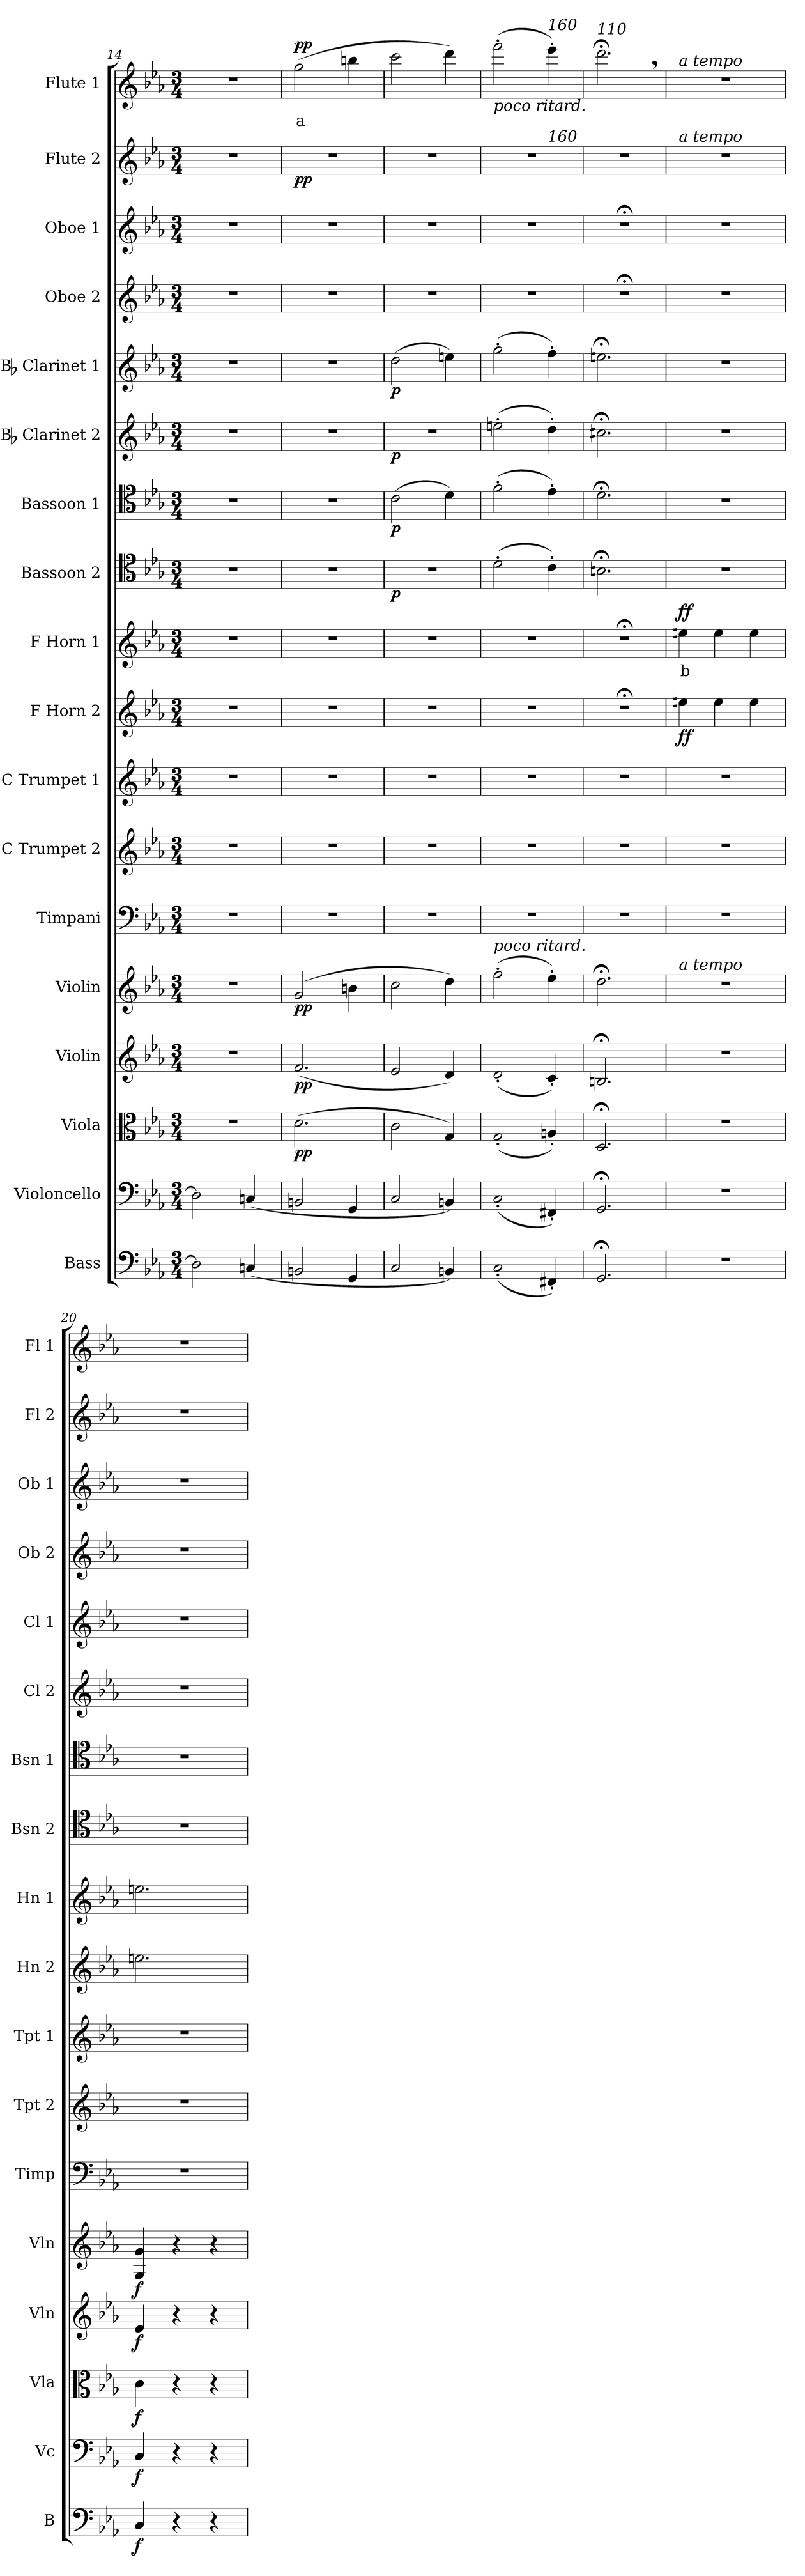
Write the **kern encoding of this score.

**kern	**dynam	**kern	**dynam	**kern	**dynam	**kern	**dynam	**kern	**dynam	**kern	**kern	**kern	**kern	**dynam	**kern	**text	**dynam	**kern	**dynam	**kern	**dynam	**kern	**dynam	**kern	**dynam	**kern	**kern	**kern	**dynam	**kern	**text	**dynam
*part18	*part18	*part17	*part17	*part16	*part16	*part15	*part15	*part14	*part14	*part13	*part12	*part11	*part10	*part10	*part9	*part9	*part9	*part8	*part8	*part7	*part7	*part6	*part6	*part5	*part5	*part4	*part3	*part2	*part2	*part1	*part1	*part1
*staff18	*staff18	*staff17	*staff17	*staff16	*staff16	*staff15	*staff15	*staff14	*staff14	*staff13	*staff12	*staff11	*staff10	*staff10	*staff9	*staff9	*staff9	*staff8	*staff8	*staff7	*staff7	*staff6	*staff6	*staff5	*staff5	*staff4	*staff3	*staff2	*staff2	*staff1	*staff1	*staff1
*I"Bass	*	*I"Violoncello	*	*I"Viola	*	*I"Violin	*	*I"Violin	*	*I"Timpani	*I"C Trumpet 2	*I"C Trumpet 1	*I"F Horn 2	*	*I"F Horn 1	*	*	*I"Bassoon 2	*	*I"Bassoon 1	*	*I"Bb Clarinet 2	*	*I"Bb Clarinet 1	*	*I"Oboe 2	*I"Oboe 1	*I"Flute 2	*	*I"Flute 1	*	*
*I'B	*	*I'Vc	*	*I'Vla	*	*I'Vln	*	*I'Vln	*	*I'Timp	*I'Tpt 2	*I'Tpt 1	*I'Hn 2	*	*I'Hn 1	*	*	*I'Bsn 2	*	*I'Bsn 1	*	*I'Cl 2	*	*I'Cl 1	*	*I'Ob 2	*I'Ob 1	*I'Fl 2	*	*I'Fl 1	*	*
*clefF4	*	*clefF4	*	*clefC3	*	*clefG2	*	*clefG2	*	*clefF4	*clefG2	*clefG2	*clefG2	*	*clefG2	*	*	*clefC4	*	*clefC4	*	*clefG2	*	*clefG2	*	*clefG2	*clefG2	*clefG2	*	*clefG2	*	*
*ITrd7c12	*	*	*	*	*	*	*	*	*	*	*	*	*ITrd4c7	*	*ITrd4c7	*	*	*	*	*	*	*ITrd1c2	*	*ITrd1c2	*	*	*	*	*	*	*	*
*k[b-e-a-]	*	*k[b-e-a-]	*	*k[b-e-a-]	*	*k[b-e-a-]	*	*k[b-e-a-]	*	*k[b-e-a-]	*k[b-e-a-]	*k[b-e-a-]	*k[b-e-a-d-]	*	*k[b-e-a-d-]	*	*	*k[b-e-a-]	*	*k[b-e-a-]	*	*k[b-e-a-d-g-]	*	*k[b-e-a-d-g-]	*	*k[b-e-a-]	*k[b-e-a-]	*k[b-e-a-]	*	*k[b-e-a-]	*	*
*M3/4	*	*M3/4	*	*M3/4	*	*M3/4	*	*M3/4	*	*M3/4	*M3/4	*M3/4	*M3/4	*	*M3/4	*	*	*M3/4	*	*M3/4	*	*M3/4	*	*M3/4	*	*M3/4	*M3/4	*M3/4	*	*M3/4	*	*
=14	=14	=14	=14	=14	=14	=14	=14	=14	=14	=14	=14	=14	=14	=14	=14	=14	=14	=14	=14	=14	=14	=14	=14	=14	=14	=14	=14	=14	=14	=14	=14	=14
2DD]	.	2D]	.	2.r	.	2.r	.	2.r	.	2.r	2.r	2.r	2.r	.	2.r	.	.	2.r	.	2.r	.	2.r	.	2.r	.	2.r	2.r	2.r	.	2.r	.	.
(4CCn	.	(4Cn	.	.	.	.	.	.	.	.	.	.	.	.	.	.	.	.	.	.	.	.	.	.	.	.	.	.	.	.	.	.
=15	=15	=15	=15	=15	=15	=15	=15	=15	=15	=15	=15	=15	=15	=15	=15	=15	=15	=15	=15	=15	=15	=15	=15	=15	=15	=15	=15	=15	=15	=15	=15	=15
!	!	!	!	!	!LO:DY:b	!	!LO:DY:b	!	!LO:DY:b	!	!	!	!	!	!	!	!	!	!	!	!	!	!	!	!	!	!	!	!LO:DY:b	!	!LO:LY:b	!LO:DY:b
2BBBn	.	2BBn	.	(2.d	pp	(2.f	pp	(2g	pp	2.r	2.r	2.r	2.r	.	2.r	.	.	2.r	.	2.r	.	2.r	.	2.r	.	2.r	2.r	2.r	pp	(2gg	a	pp
4GGG	.	4GG	.	.	.	.	.	4bn	.	.	.	.	.	.	.	.	.	.	.	.	.	.	.	.	.	.	.	.	.	4bbn	.	.
=16	=16	=16	=16	=16	=16	=16	=16	=16	=16	=16	=16	=16	=16	=16	=16	=16	=16	=16	=16	=16	=16	=16	=16	=16	=16	=16	=16	=16	=16	=16	=16	=16
!	!	!	!	!	!	!	!	!	!	!	!	!	!	!	!	!	!	!	!LO:DY:b	!	!LO:DY:b	!	!LO:DY:b	!	!LO:DY:b	!	!	!	!	!	!	!
2CC	.	2C	.	2c	.	2e-	.	2cc	.	2.r	2.r	2.r	2.r	.	2.r	.	.	2.r	p	(2c	p	2.r	p	(2cc	p	2.r	2.r	2.r	.	2ccc	.	.
4BBBn)	.	4BBn)	.	4G)	.	4d)	.	4dd)	.	.	.	.	.	.	.	.	.	.	.	4d)	.	.	.	4ddn)	.	.	.	.	.	4ddd)	.	.
!!LO:PB:g=z
=17	=17	=17	=17	=17	=17	=17	=17	=17	=17	=17	=17	=17	=17	=17	=17	=17	=17	=17	=17	=17	=17	=17	=17	=17	=17	=17	=17	=17	=17	=17	=17	=17
!	!	!	!	!	!	!	!	!	!	!	!	!	!	!	!	!	!	!	!	!	!	!	!	!	!	!	!	!	!	!LO:TX:b:i:t=poco ritard.	!	!
!	!	!	!	!	!	!	!	!	!	!	!	!	!	!	!	!	!	!	!	!	!	!	!	!	!	!	!	!LO:TX:b:i:t=poco ritard.	!	!	!	!
!	!	!	!	!	!	!	!	!LO:TX:a:i:t=poco ritard.	!	!	!	!	!	!	!	!	!	!	!	!	!	!	!	!	!	!	!	!	!	!	!	!
*	*	*	*	*	*	*	*	*	*	*	*	*	*	*	*	*	*	*	*	*	*	*	*	*	*	*	*	*^	*	*	*	*
(2CC'	.	(2C'	.	(2G'	.	(2d'	.	(2ff'	.	2.r	2.r	2.r	2.r	.	2.r	.	.	(2d'\	.	(2f'\	.	(2ddn'\	.	(2ff'\	.	2.r	2.r	2.r	2ryy	.	(2fff'	.	.
!	!	!	!	!	!	!	!	!	!	!	!	!	!	!	!	!	!	!	!	!	!	!	!	!	!	!	!	!	!	!	!LO:TX:a:i:t=160	!	!
!	!	!	!	!	!	!	!	!	!	!	!	!	!	!	!	!	!	!	!	!	!	!	!	!	!	!	!	!	!LO:TX:a:i:t=160	!	!	!	!
4FFF#X')	.	4FF#X')	.	4An')	.	4c')	.	4ee-')	.	.	.	.	.	.	.	.	.	4c'\)	.	4e-'\)	.	4cc'\)	.	4ee-'\)	.	.	.	.	4ryy	.	4eee-')	.	.
=18	=18	=18	=18	=18	=18	=18	=18	=18	=18	=18	=18	=18	=18	=18	=18	=18	=18	=18	=18	=18	=18	=18	=18	=18	=18	=18	=18	=18	=18	=18	=18	=18	=18
!	!	!	!	!	!	!	!	!	!	!	!	!	!	!	!	!	!	!	!	!	!	!	!	!	!	!	!	!	!	!	!LO:TX:a:i:t=110	!	!
!	!	!	!	!	!	!	!	!	!	!	!	!	!	!	!	!	!	!	!	!	!	!	!	!	!	!	!	!LO:TX:a:i:t=110	!	!	!	!	!
*	*	*	*	*	*	*	*	*	*	*	*	*	*	*	*	*	*	*	*	*	*	*	*	*	*	*	*	*v	*v	*	*	*	*
2.GGG;<	.	2.GG;<	.	2.D;<	.	2.Bn;<	.	2.dd;<	.	2.r	2.r	2.r	2.r;<	.	2.r;<	.	.	2.Bn;<\	.	2.d;<\	.	2.bn;<\	.	2.ddn;<\	.	2.r;<	2.r;<	2.r	.	2.ddd;<,	.	.
=19	=19	=19	=19	=19	=19	=19	=19	=19	=19	=19	=19	=19	=19	=19	=19	=19	=19	=19	=19	=19	=19	=19	=19	=19	=19	=19	=19	=19	=19	=19	=19	=19
!	!	!	!	!	!	!	!	!	!	!	!	!	!	!	!	!	!	!	!	!	!	!	!	!	!	!	!	!	!	!LO:TX:a:i:t=a tempo	!	!
!	!	!	!	!	!	!	!	!	!	!	!	!	!	!	!	!	!	!	!	!	!	!	!	!	!	!	!	!LO:TX:a:i:t=a tempo	!	!	!	!
!	!	!	!	!	!	!	!	!LO:TX:a:i:t=a tempo	!	!	!	!	!	!	!	!	!	!	!	!	!	!	!	!	!	!	!	!	!	!	!	!
!	!	!	!	!	!	!	!	!	!	!	!	!	!	!LO:DY:b	!	!LO:LY:b	!LO:DY:b	!	!	!	!	!	!	!	!	!	!	!	!	!	!	!
2.r	.	2.r	.	2.r	.	2.r	.	2.r	.	2.r	2.r	2.r	4an	ff	4an	b	ff	2.r	.	2.r	.	2.r	.	2.r	.	2.r	2.r	2.r	.	2.r	.	.
.	.	.	.	.	.	.	.	.	.	.	.	.	4a	.	4a	.	.	.	.	.	.	.	.	.	.	.	.	.	.	.	.	.
.	.	.	.	.	.	.	.	.	.	.	.	.	4a	.	4a	.	.	.	.	.	.	.	.	.	.	.	.	.	.	.	.	.
=20	=20	=20	=20	=20	=20	=20	=20	=20	=20	=20	=20	=20	=20	=20	=20	=20	=20	=20	=20	=20	=20	=20	=20	=20	=20	=20	=20	=20	=20	=20	=20	=20
!	!LO:DY:b	!	!LO:DY:b	!	!LO:DY:b	!	!LO:DY:b	!	!LO:DY:b	!	!	!	!	!	!	!	!	!	!	!	!	!	!	!	!	!	!	!	!	!	!	!
4CC	f	4C	f	4c	f	4e-	f	4G/ 4g/	f	2.r	2.r	2.r	2.an	.	2.an	.	.	2.r	.	2.r	.	2.r	.	2.r	.	2.r	2.r	2.r	.	2.r	.	.
4r	.	4r	.	4r	.	4r	.	4r	.	.	.	.	.	.	.	.	.	.	.	.	.	.	.	.	.	.	.	.	.	.	.	.
4r	.	4r	.	4r	.	4r	.	4r	.	.	.	.	.	.	.	.	.	.	.	.	.	.	.	.	.	.	.	.	.	.	.	.
=	=	=	=	=	=	=	=	=	=	=	=	=	=	=	=	=	=	=	=	=	=	=	=	=	=	=	=	=	=	=	=	=
*-	*-	*-	*-	*-	*-	*-	*-	*-	*-	*-	*-	*-	*-	*-	*-	*-	*-	*-	*-	*-	*-	*-	*-	*-	*-	*-	*-	*-	*-	*-	*-	*-
